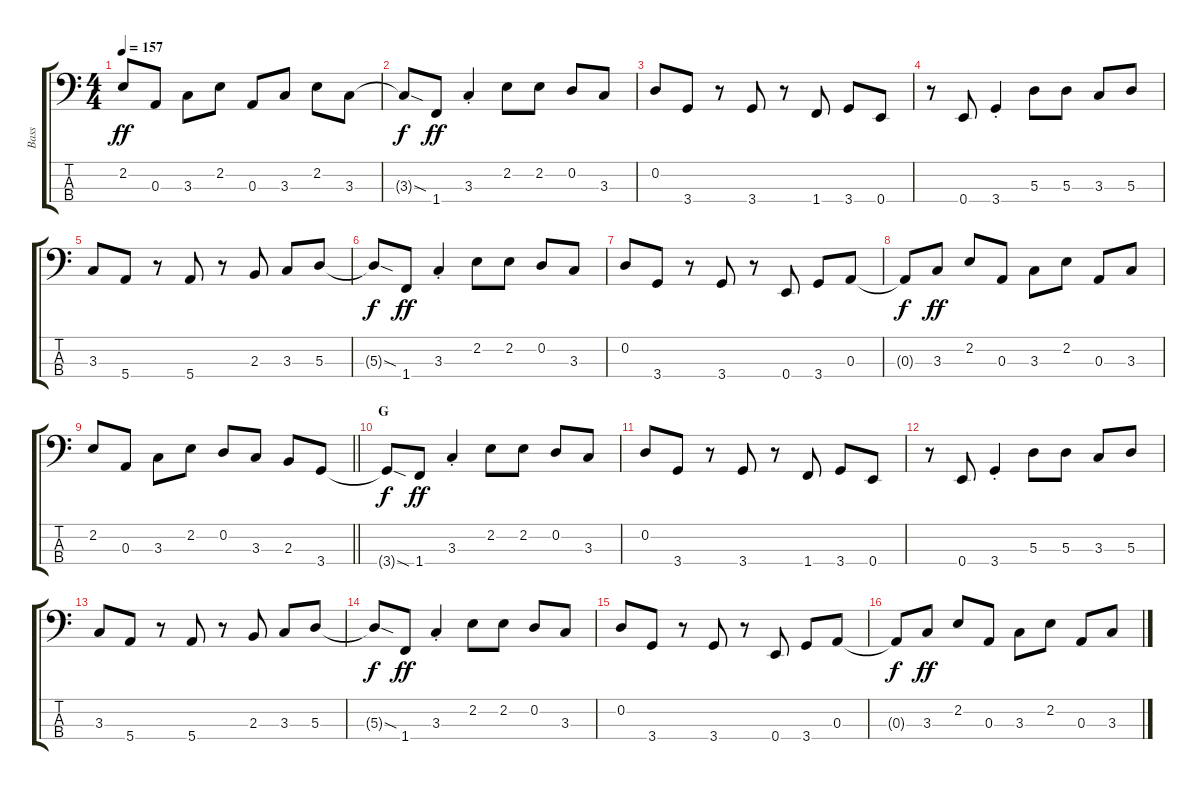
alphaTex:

\track ("Bass" "Bass") {instrument electricbasspick}
\staff {score tabs}
\tuning (G2 D2 A1 E1) {hide}
\ts (4 4)
\tempo 157
\clef f4
\ks c
2.2.8{dy ff} 0.3.8 3.3.8 2.2.8 0.3.8 3.3.8 2.2.8 3.3.8 |
3.3{sod t}.8{dy f} 1.4.8{dy ff} 3.3{st}.4 2.2.8 2.2.8 0.2.8 3.3.8 |
0.2.8 3.4.8 r.8 3.4.8 r.8 1.4.8 3.4.8 0.4.8 |
r.8 0.4.8 3.4{st}.4 5.3.8 5.3.8 3.3.8 5.3.8 |
3.3.8 5.4.8 r.8 5.4.8 r.8 2.3.8 3.3.8 5.3.8 |
5.3{sod t}.8{dy f} 1.4.8{dy ff} 3.3{st}.4 2.2.8 2.2.8 0.2.8 3.3.8 |
0.2.8 3.4.8 r.8 3.4.8 r.8 0.4.8 3.4.8 0.3.8 |
0.3{t}.8{dy f} 3.3.8{dy ff} 2.2.8 0.3.8 3.3.8 2.2.8 0.3.8 3.3.8 |
\barLineRight lightlight
2.2.8 0.3.8 3.3.8 2.2.8 0.2.8 3.3.8 2.3.8 3.4.8 |
\section ("" "G")
3.4{sod t}.8{dy f} 1.4.8{dy ff} 3.3{st}.4 2.2.8 2.2.8 0.2.8 3.3.8 |
0.2.8 3.4.8 r.8 3.4.8 r.8 1.4.8 3.4.8 0.4.8 |
r.8 0.4.8 3.4{st}.4 5.3.8 5.3.8 3.3.8 5.3.8 |
3.3.8 5.4.8 r.8 5.4.8 r.8 2.3.8 3.3.8 5.3.8 |
5.3{sod t}.8{dy f} 1.4.8{dy ff} 3.3{st}.4 2.2.8 2.2.8 0.2.8 3.3.8 |
0.2.8 3.4.8 r.8 3.4.8 r.8 0.4.8 3.4.8 0.3.8 |
0.3{t}.8{dy f} 3.3.8{dy ff} 2.2.8 0.3.8 3.3.8 2.2.8 0.3.8 3.3.8
